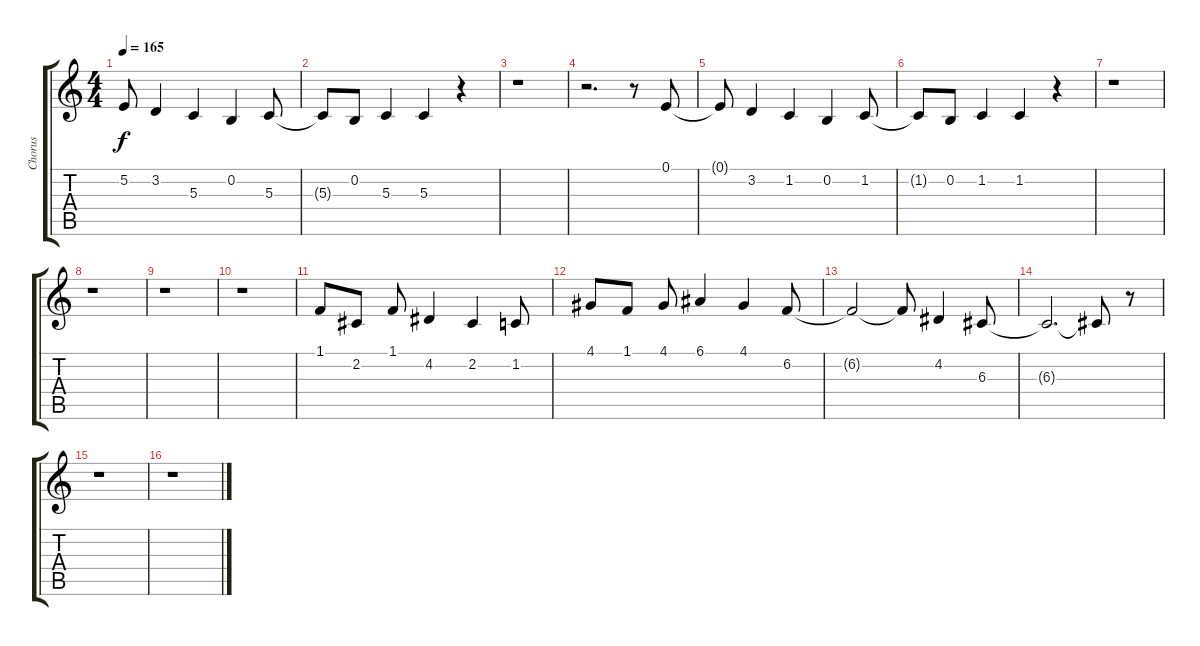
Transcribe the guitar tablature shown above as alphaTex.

\track ("Chorus" "Chorus") {instrument vibraphone}
\staff {score tabs}
\tuning (E4 B3 G3 D3 A2 E2) {hide}
\ts (4 4)
\tempo 165
\clef g2
\ks c
5.2{t}.8{dy f} 3.2.4 5.3.4 0.2.4 5.3.8 |
5.3{t}.8 0.2.8 5.3.4 5.3.4 r.4 |
r.1 |
r.2{d} r.8 0.1.8 |
0.1{t}.8 3.2.4 1.2.4 0.2.4 1.2.8 |
1.2{t}.8 0.2.8 1.2.4 1.2.4 r.4 |
r.1 |
r.1 |
r.1 |
r.1 |
1.1.8 2.2.8 1.1.8 4.2.4 2.2.4 1.2.8 |
4.1.8 1.1.8 4.1.8 6.1.4 4.1.4 6.2.8 |
6.2{t}.2 6.2{t}.8 4.2.4 6.3.8 |
6.3{t}.2{d} 6.3{t}.8 r.8 |
r.1 |
r.1
